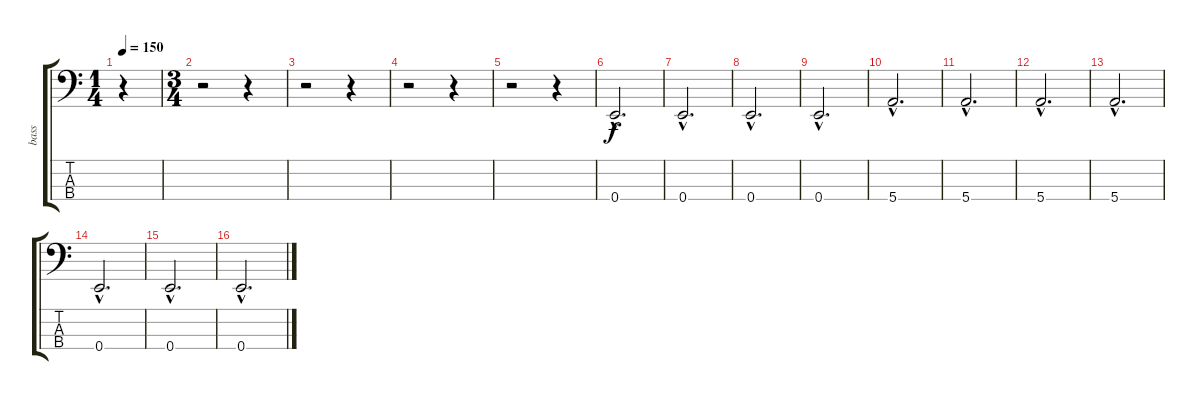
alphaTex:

\track ("bass" "bass") {instrument slapbass1}
\staff {score tabs}
\tuning (G2 D2 A1 E1) {hide}
\ts (1 4)
\tempo 150
\tempo 100
\tempo 150
\clef f4
\ks c
r.4{dy f instrument slapbass1} |
\ts (3 4)
r.2 r.4 |
r.2 r.4 |
r.2 r.4 |
r.2 r.4 |
0.4{hac}.2{d} |
0.4{hac}.2{d} |
0.4{hac}.2{d} |
0.4{hac}.2{d} |
5.4{hac}.2{d} |
5.4{hac}.2{d} |
5.4{hac}.2{d} |
5.4{hac}.2{d} |
0.4{hac}.2{d} |
0.4{hac}.2{d} |
0.4{hac}.2{d}
